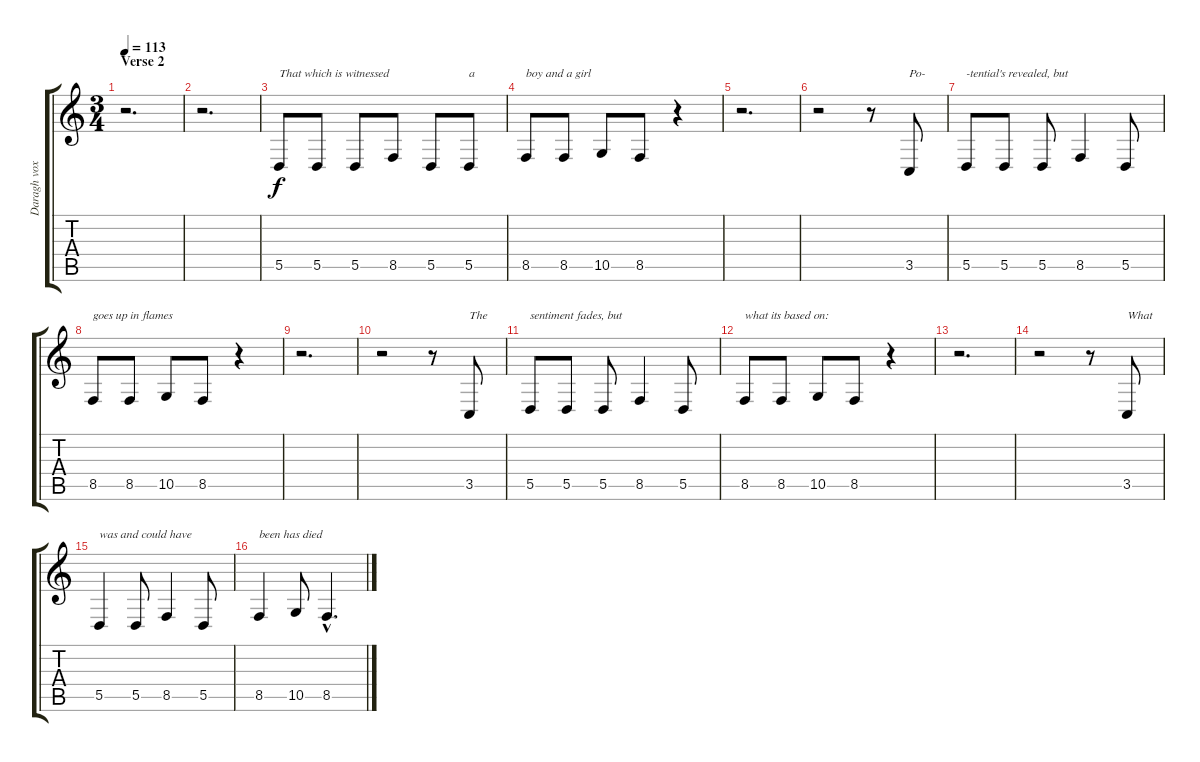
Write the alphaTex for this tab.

\track ("Daragh vox" "Daragh vox") {instrument clarinet}
\staff {score tabs}
\tuning (E4 B3 G3 D3 A2 E2) {hide}
\ts (3 4)
\section ("" "Verse 2")
\tempo 113
\clef g2
\ks c
r.2{d dy f} |
r.2{d} |
5.5.8{txt "That which is witnessed"} 5.5.8 5.5.8 8.5.8 5.5.8 5.5.8{txt "a"} |
8.5.8{txt "boy and a girl"} 8.5.8 10.5.8 8.5.8 r.4 |
r.2{d} |
r.2 r.8 3.5.8{txt "Po-"} |
5.5.8{txt "-tential's revealed, but"} 5.5.8 5.5.8 8.5.4 5.5.8 |
8.5.8{txt "goes up in flames"} 8.5.8 10.5.8 8.5.8 r.4 |
r.2{d} |
r.2 r.8 3.5.8{txt "The"} |
5.5.8{txt "sentiment fades, but"} 5.5.8 5.5.8 8.5.4 5.5.8 |
8.5.8{txt "what its based on:"} 8.5.8 10.5.8 8.5.8 r.4 |
r.2{d} |
r.2 r.8 3.5.8{txt "What"} |
5.5.4{txt "was and could have"} 5.5.8 8.5.4 5.5.8 |
8.5.4{txt "been has died"} 10.5.8 8.5{hac}.4{d}
